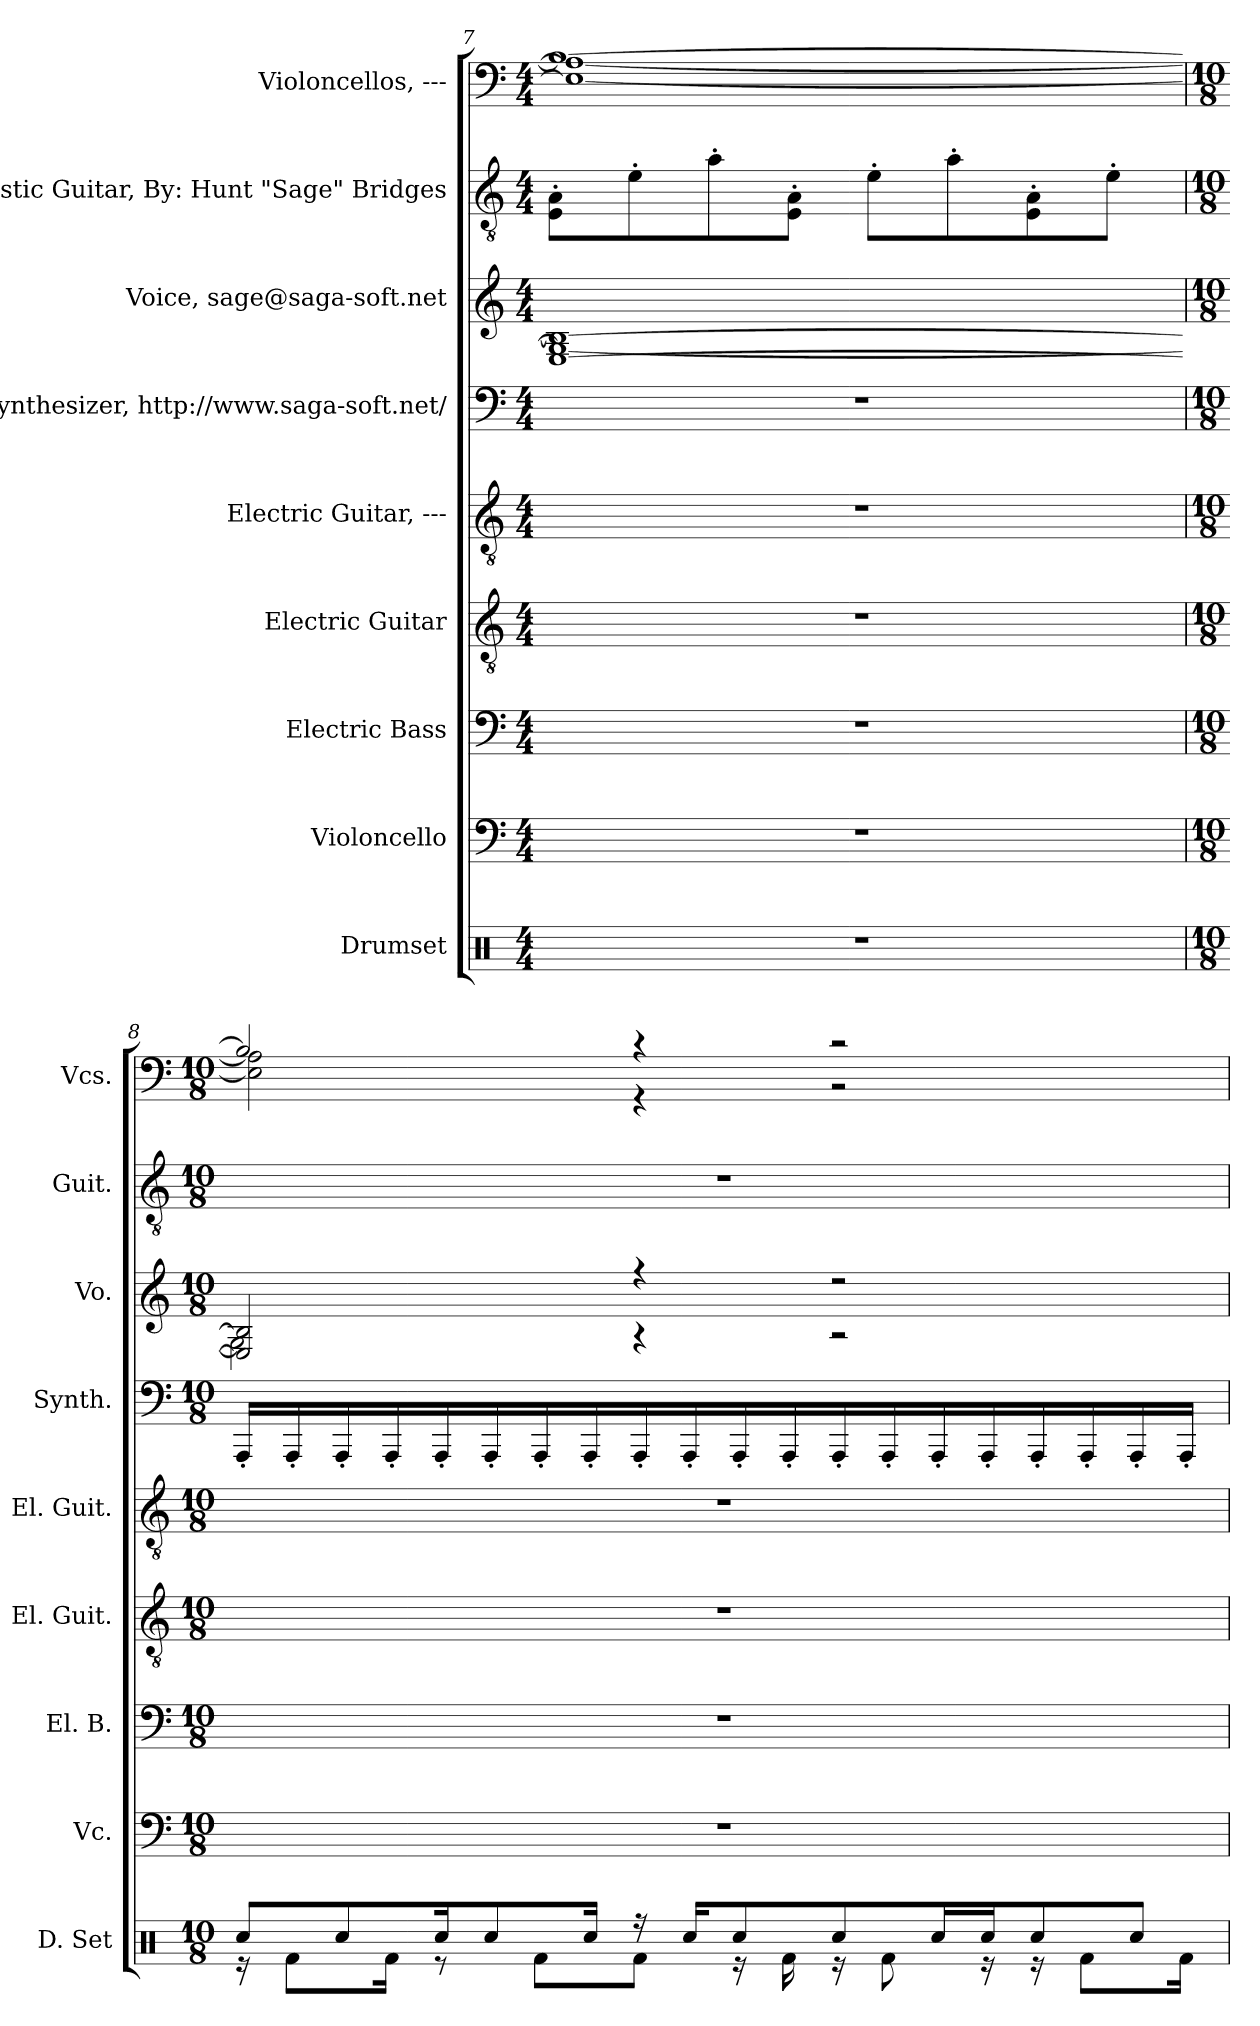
**kern	**kern	**kern	**kern	**kern	**kern	**kern	**kern	**kern
*part9	*part8	*part7	*part6	*part5	*part4	*part3	*part2	*part1
*staff9	*staff8	*staff7	*staff6	*staff5	*staff4	*staff3	*staff2	*staff1
*I"Drumset	*I"Violoncello	*I"Electric Bass	*I"Electric Guitar	*I"Electric Guitar, ---	*I"Saw Synthesizer, http://www.saga-soft.net/	*I"Voice, sage@saga-soft.net	*I"Acoustic Guitar, By: Hunt &quot;Sage&quot; Bridges	*I"Violoncellos, ---
*I'D. Set	*I'Vc.	*I'El. B.	*I'El. Guit.	*I'El. Guit.	*I'Synth.	*I'Vo.	*I'Guit.	*I'Vcs.
!!LO:PB:g=z
*clefX	*clefF4	*clefF4	*clefGv2	*clefGv2	*clefF4	*clefG2	*clefGv2	*clefF4
*	*	*ITrd7c12	*	*	*	*	*	*
*k[]	*k[]	*k[]	*k[]	*k[]	*k[]	*k[]	*k[]	*k[]
*M4/4	*M4/4	*M4/4	*M4/4	*M4/4	*M4/4	*M4/4	*M4/4	*M4/4
=7	=7	=7	=7	=7	=7	=7	=7	=7
*	*	*	*	*	*	*^	*	*^
1r	1r	1r	1r	1r	1r	[1E 1B_	1G_	8E\' 8A\'L	1B_	1E_ 1A_
.	.	.	.	.	.	.	.	8e'\	.	.
.	.	.	.	.	.	.	.	8a'\	.	.
.	.	.	.	.	.	.	.	8E\' 8A\'J	.	.
.	.	.	.	.	.	.	.	8e'\L	.	.
.	.	.	.	.	.	.	.	8a'\	.	.
.	.	.	.	.	.	.	.	8E\' 8A\'	.	.
.	.	.	.	.	.	.	.	8e'\J	.	.
=8	=8	=8	=8	=8	=8	=8	=8	=8	=8	=8
*M10/8	*M10/8	*M10/8	*M10/8	*M10/8	*M10/8	*M10/8	*	*M10/8	*M10/8	*
*	*	*	*	*	*	*	*	*	*MM125	*
*^	*	*	*	*	*	*	*	*	*	*
8Rcc/L	16r	4%5r	4%5r	4%5r	4%5r	16AAA'/LL	2E/] 2B/]	2G\]	4%5r	2B/]	2E\] 2A\]
.	8Rf\L	.	.	.	.	16AAA'/	.	.	.	.	.
8Rcc/	.	.	.	.	.	16AAA'/	.	.	.	.	.
.	16Rf\Jk	.	.	.	.	16AAA'/	.	.	.	.	.
16Rcc/K	8r	.	.	.	.	16AAA'/	.	.	.	.	.
8Rcc/	.	.	.	.	.	16AAA'/	.	.	.	.	.
.	8Rf\L	.	.	.	.	16AAA'/	.	.	.	.	.
16Rcc/Jk	.	.	.	.	.	16AAA'/	.	.	.	.	.
16r	8Rf\J	.	.	.	.	16AAA'/	4r	4r	.	4r	4r
16Rcc/KL	.	.	.	.	.	16AAA'/	.	.	.	.	.
8Rcc/	16r	.	.	.	.	16AAA'/	.	.	.	.	.
.	16Rf\	.	.	.	.	16AAA'/	.	.	.	.	.
8Rcc/	16r	.	.	.	.	16AAA'/	2r	2r	.	2r	2r
.	8Rf\	.	.	.	.	16AAA'/	.	.	.	.	.
16Rcc/L	.	.	.	.	.	16AAA'/	.	.	.	.	.
16Rcc/J	16r	.	.	.	.	16AAA'/	.	.	.	.	.
8Rcc/	16r	.	.	.	.	16AAA'/	.	.	.	.	.
.	8Rf\L	.	.	.	.	16AAA'/	.	.	.	.	.
8Rcc/J	.	.	.	.	.	16AAA'/	.	.	.	.	.
.	16Rf\Jk	.	.	.	.	16AAA'/JJ	.	.	.	.	.
*v	*v	*	*	*	*	*	*v	*v	*	*v	*v
=	=	=	=	=	=	=	=	=
*-	*-	*-	*-	*-	*-	*-	*-	*-
